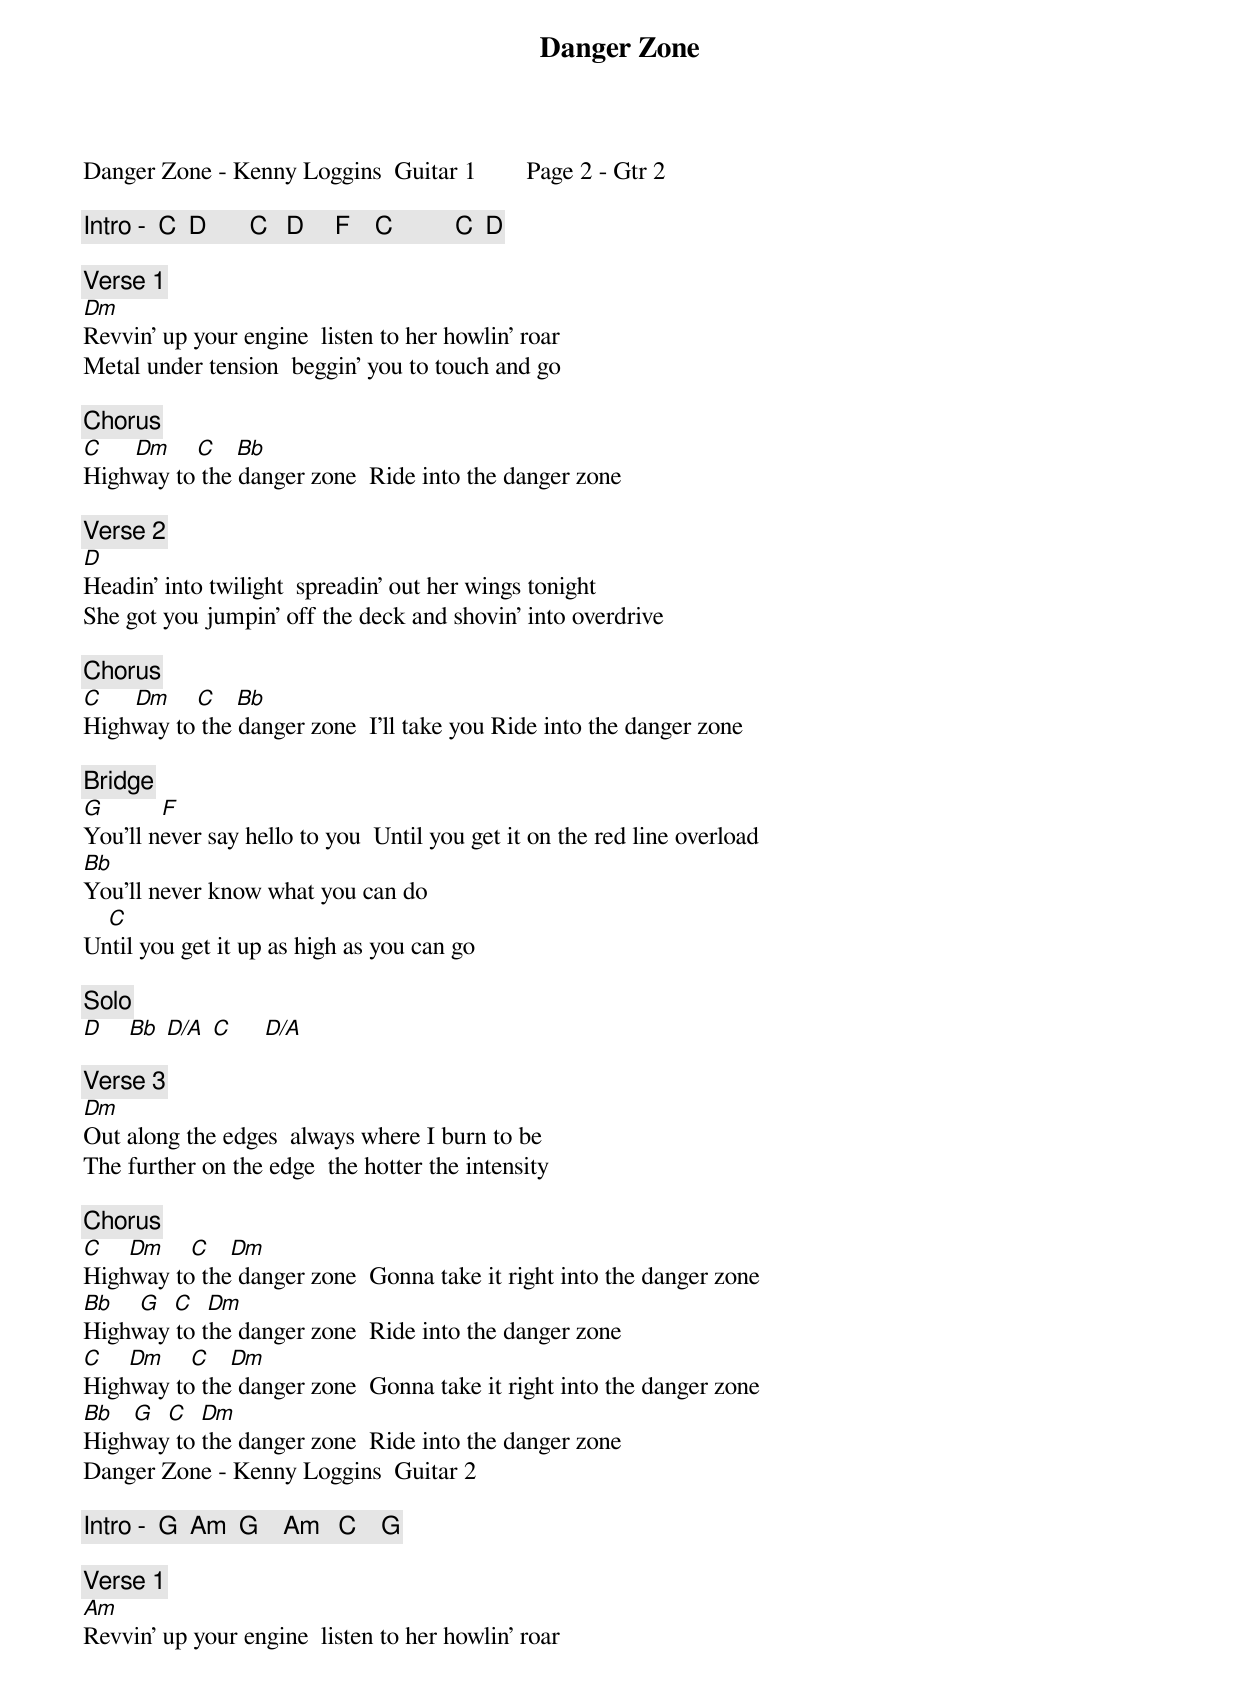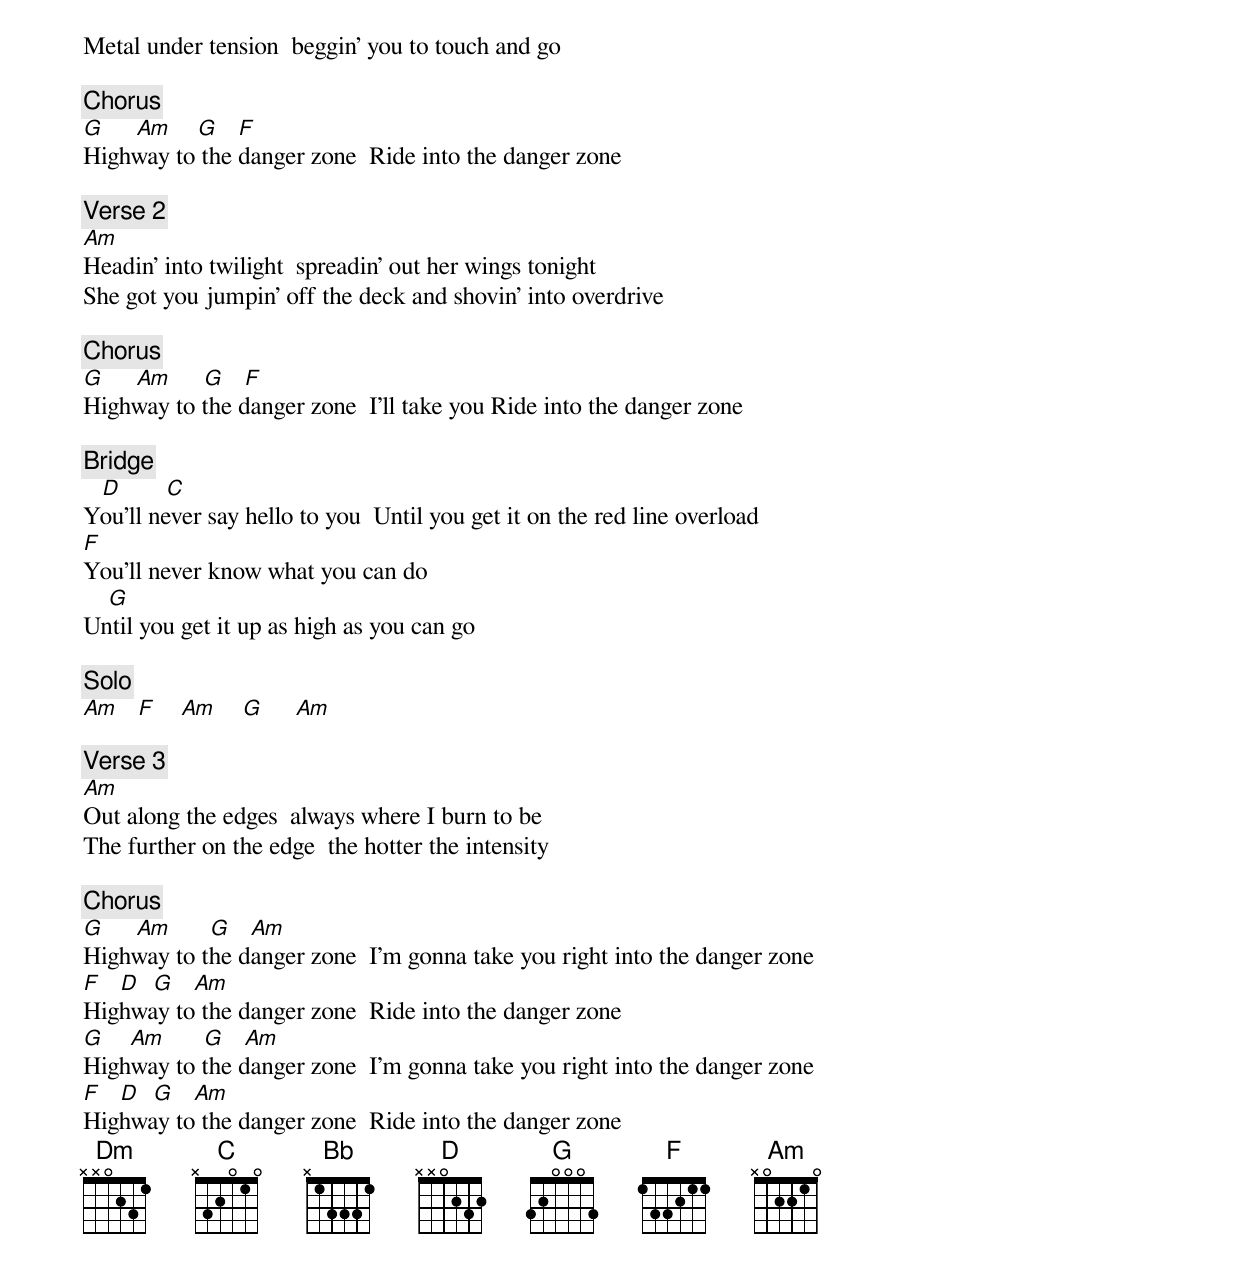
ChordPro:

{title: Danger Zone}
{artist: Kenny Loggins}
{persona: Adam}
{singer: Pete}
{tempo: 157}
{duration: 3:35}
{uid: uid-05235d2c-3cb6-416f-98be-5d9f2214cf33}
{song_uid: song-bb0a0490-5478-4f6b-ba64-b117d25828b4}



Danger Zone -	Kenny Loggins 	Guitar 1  	     Page 2 - Gtr 2

{comment: Intro -  C  D	      C   D	    F    C	         C  D}

{comment: Verse 1}
[Dm]
Revvin' up your engine 	listen to her howlin' roar
Metal under tension 	beggin' you to touch and go

{comment: Chorus}
[C]			  [Dm] 			[C]			[Bb]
Highway to the danger zone 	Ride into the danger zone

{comment: Verse 2}
[D]
Headin' into twilight 	spreadin' out her wings tonight
She got you jumpin' off the deck and shovin' into overdrive

{comment: Chorus}
[C]				 [Dm] 			[C]			[Bb]
Highway to the danger zone 	I’ll take you Ride into the danger zone

{comment: Bridge}
[G]									[F]
You'll never say hello to you 	Until you get it on the red line overload
[Bb]
You'll never know what you can do
				[C]
Until you get it up as high as you can go

{comment: Solo}
[D]	   [Bb]	[D/A]	[C]     [D/A]

{comment: Verse 3}
[Dm]
Out along the edges 	always where I burn to be
The further on the edge 	the hotter the intensity

{comment: Chorus}
[C]			 [Dm]				[C]			[Dm]
Highway to the danger zone 	Gonna take it right into the danger zone
[Bb]			 [G]		[C]		[Dm]
Highway to the danger zone 	Ride into the danger zone
[C]			 [Dm]				[C]			[Dm]
Highway to the danger zone 	Gonna take it right into the danger zone
[Bb]			[G]		[C]		[Dm]
Highway to the danger zone 	Ride into the danger zone
Danger Zone -	Kenny Loggins 	Guitar 2

{comment: Intro -  G  Am		G    Am	  C    G}

{comment: Verse 1}
[Am]
Revvin' up your engine 	listen to her howlin' roar
Metal under tension 	beggin' you to touch and go

{comment: Chorus}
[G]			  [Am] 			[G]			[F]
Highway to the danger zone 	Ride into the danger zone

{comment: Verse 2}
[Am]
Headin' into twilight 	spreadin' out her wings tonight
She got you jumpin' off the deck and shovin' into overdrive

{comment: Chorus}
[G]			  [Am] 				[G]			[F]
Highway to the danger zone 	I’ll take you Ride into the danger zone

{comment: Bridge}
 		[D]							[C]
You'll never say hello to you 	Until you get it on the red line overload
[F]
You'll never know what you can do
				[G]
Until you get it up as high as you can go

{comment: Solo}
[Am]   [F]    [Am]    [G]     [Am]

{comment: Verse 3}
[Am]
Out along the edges 	always where I burn to be
The further on the edge 	the hotter the intensity

{comment: Chorus}
[G]			  [Am] 					[G]			[Am]
Highway to the danger zone 	I’m gonna take you right into the danger zone
[F]			[D]		[G]			[Am]
Highway to the danger zone 	Ride into the danger zone
[G]			 [Am] 					[G]			[Am]
Highway to the danger zone 	I’m gonna take you right into the danger zone
[F]			[D]		[G]			[Am]
Highway to the danger zone 	Ride into the danger zone
